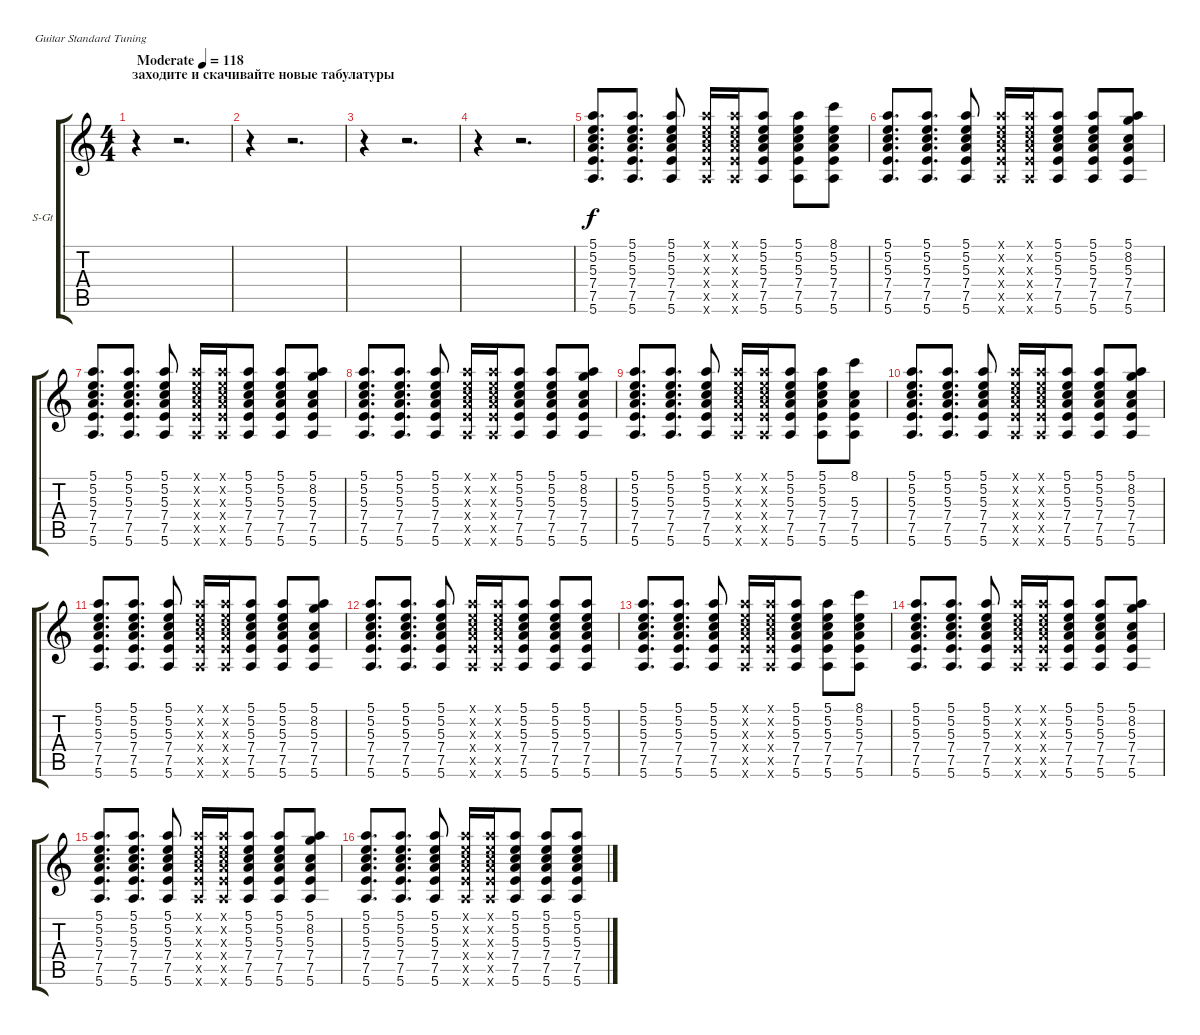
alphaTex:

\bracketExtendMode groupsimilarinstruments
\firstSystemTrackNameOrientation horizontal
\otherSystemsTrackNameOrientation horizontal
\track ("Гитара 1" "S-Gt") {instrument acousticguitarsteel}
\staff {score tabs}
\tuning (E4 B3 G3 D3 A2 E2)
\ts (4 4)
\beaming (8 2 2 2 2)
\section ("" "заходите и скачивайте новые табулатуры")
\tempo (118 "Moderate")
\clef g2
\ks c
r.4{dy f instrument acousticguitarsteel} r.2{d} |
r.4 r.2{d} |
r.4 r.2{d} |
r.4 r.2{d} |
(5.1 5.2 5.3 7.4 7.5 5.6).8{d} (5.1 5.2 5.3 7.4 7.5 5.6).8{d} (5.1 5.2 5.3 7.4 7.5 5.6).8 (5.1{x} 5.2{x} 5.3{x} 7.4{x} 7.5{x} 5.6{x}).16 (5.1{x} 5.2{x} 5.3{x} 7.4{x} 7.5{x} 5.6{x}).16 (5.1 5.2 5.3 7.4 7.5 5.6).8 (5.1 5.2 5.3 7.4 7.5 5.6).8 (8.1 5.2 5.3 7.4 7.5 5.6).8 |
(5.1 5.2 5.3 7.4 7.5 5.6).8{d} (5.1 5.2 5.3 7.4 7.5 5.6).8{d} (5.1 5.2 5.3 7.4 7.5 5.6).8 (5.1{x} 5.2{x} 5.3{x} 7.4{x} 7.5{x} 5.6{x}).16 (5.1{x} 5.2{x} 5.3{x} 7.4{x} 7.5{x} 5.6{x}).16 (5.1 5.2 5.3 7.4 7.5 5.6).8 (5.1 5.2 5.3 7.4 7.5 5.6).8 (5.1 8.2 5.3 7.4 7.5 5.6).8 |
(5.1 5.2 5.3 7.4 7.5 5.6).8{d} (5.1 5.2 5.3 7.4 7.5 5.6).8{d} (5.1 5.2 5.3 7.4 7.5 5.6).8 (5.1{x} 5.2{x} 5.3{x} 7.4{x} 7.5{x} 5.6{x}).16 (5.1{x} 5.2{x} 5.3{x} 7.4{x} 7.5{x} 5.6{x}).16 (5.1 5.2 5.3 7.4 7.5 5.6).8 (5.1 5.2 5.3 7.4 7.5 5.6).8 (5.1 8.2 5.3 7.4 7.5 5.6).8 |
(5.1 5.2 5.3 7.4 7.5 5.6).8{d} (5.1 5.2 5.3 7.4 7.5 5.6).8{d} (5.1 5.2 5.3 7.4 7.5 5.6).8 (5.1{x} 5.2{x} 5.3{x} 7.4{x} 7.5{x} 5.6{x}).16 (5.1{x} 5.2{x} 5.3{x} 7.4{x} 7.5{x} 5.6{x}).16 (5.1 5.2 5.3 7.4 7.5 5.6).8 (5.1 5.2 5.3 7.4 7.5 5.6).8 (5.1 8.2 5.3 7.4 7.5 5.6).8 |
(5.1 5.2 5.3 7.4 7.5 5.6).8{d} (5.1 5.2 5.3 7.4 7.5 5.6).8{d} (5.1 5.2 5.3 7.4 7.5 5.6).8 (5.1{x} 5.2{x} 5.3{x} 7.4{x} 7.5{x} 5.6{x}).16 (5.1{x} 5.2{x} 5.3{x} 7.4{x} 7.5{x} 5.6{x}).16 (5.1 5.2 5.3 7.4 7.5 5.6).8 (5.1 5.2 5.3 7.4 7.5 5.6).8 (8.1 5.3 7.4 7.5 5.6).8 |
(5.1 5.2 5.3 7.4 7.5 5.6).8{d} (5.1 5.2 5.3 7.4 7.5 5.6).8{d} (5.1 5.2 5.3 7.4 7.5 5.6).8 (5.1{x} 5.2{x} 5.3{x} 7.4{x} 7.5{x} 5.6{x}).16 (5.1{x} 5.2{x} 5.3{x} 7.4{x} 7.5{x} 5.6{x}).16 (5.1 5.2 5.3 7.4 7.5 5.6).8 (5.1 5.2 5.3 7.4 7.5 5.6).8 (5.1 8.2 5.3 7.4 7.5 5.6).8 |
(5.1 5.2 5.3 7.4 7.5 5.6).8{d} (5.1 5.2 5.3 7.4 7.5 5.6).8{d} (5.1 5.2 5.3 7.4 7.5 5.6).8 (5.1{x} 5.2{x} 5.3{x} 7.4{x} 7.5{x} 5.6{x}).16 (5.1{x} 5.2{x} 5.3{x} 7.4{x} 7.5{x} 5.6{x}).16 (5.1 5.2 5.3 7.4 7.5 5.6).8 (5.1 5.2 5.3 7.4 7.5 5.6).8 (5.1 8.2 5.3 7.4 7.5 5.6).8 |
(5.1 5.2 5.3 7.4 7.5 5.6).8{d} (5.1 5.2 5.3 7.4 7.5 5.6).8{d} (5.1 5.2 5.3 7.4 7.5 5.6).8 (5.1{x} 5.2{x} 5.3{x} 7.4{x} 7.5{x} 5.6{x}).16 (5.1{x} 5.2{x} 5.3{x} 7.4{x} 7.5{x} 5.6{x}).16 (5.1 5.2 5.3 7.4 7.5 5.6).8 (5.1 5.2 5.3 7.4 7.5 5.6).8 (5.1 5.2 5.3 7.4 7.5 5.6).8 |
(5.1 5.2 5.3 7.4 7.5 5.6).8{d} (5.1 5.2 5.3 7.4 7.5 5.6).8{d} (5.1 5.2 5.3 7.4 7.5 5.6).8 (5.1{x} 5.2{x} 5.3{x} 7.4{x} 7.5{x} 5.6{x}).16 (5.1{x} 5.2{x} 5.3{x} 7.4{x} 7.5{x} 5.6{x}).16 (5.1 5.2 5.3 7.4 7.5 5.6).8 (5.1 5.2 5.3 7.4 7.5 5.6).8 (8.1 5.2 5.3 7.4 7.5 5.6).8 |
(5.1 5.2 5.3 7.4 7.5 5.6).8{d} (5.1 5.2 5.3 7.4 7.5 5.6).8{d} (5.1 5.2 5.3 7.4 7.5 5.6).8 (5.1{x} 5.2{x} 5.3{x} 7.4{x} 7.5{x} 5.6{x}).16 (5.1{x} 5.2{x} 5.3{x} 7.4{x} 7.5{x} 5.6{x}).16 (5.1 5.2 5.3 7.4 7.5 5.6).8 (5.1 5.2 5.3 7.4 7.5 5.6).8 (5.1 8.2 5.3 7.4 7.5 5.6).8 |
(5.1 5.2 5.3 7.4 7.5 5.6).8{d} (5.1 5.2 5.3 7.4 7.5 5.6).8{d} (5.1 5.2 5.3 7.4 7.5 5.6).8 (5.1{x} 5.2{x} 5.3{x} 7.4{x} 7.5{x} 5.6{x}).16 (5.1{x} 5.2{x} 5.3{x} 7.4{x} 7.5{x} 5.6{x}).16 (5.1 5.2 5.3 7.4 7.5 5.6).8 (5.1 5.2 5.3 7.4 7.5 5.6).8 (5.1 8.2 5.3 7.4 7.5 5.6).8 |
(5.1 5.2 5.3 7.4 7.5 5.6).8{d} (5.1 5.2 5.3 7.4 7.5 5.6).8{d} (5.1 5.2 5.3 7.4 7.5 5.6).8 (5.1{x} 5.2{x} 5.3{x} 7.4{x} 7.5{x} 5.6{x}).16 (5.1{x} 5.2{x} 5.3{x} 7.4{x} 7.5{x} 5.6{x}).16 (5.1 5.2 5.3 7.4 7.5 5.6).8 (5.1 5.2 5.3 7.4 7.5 5.6).8 (5.1 5.2 5.3 7.4 7.5 5.6).8
